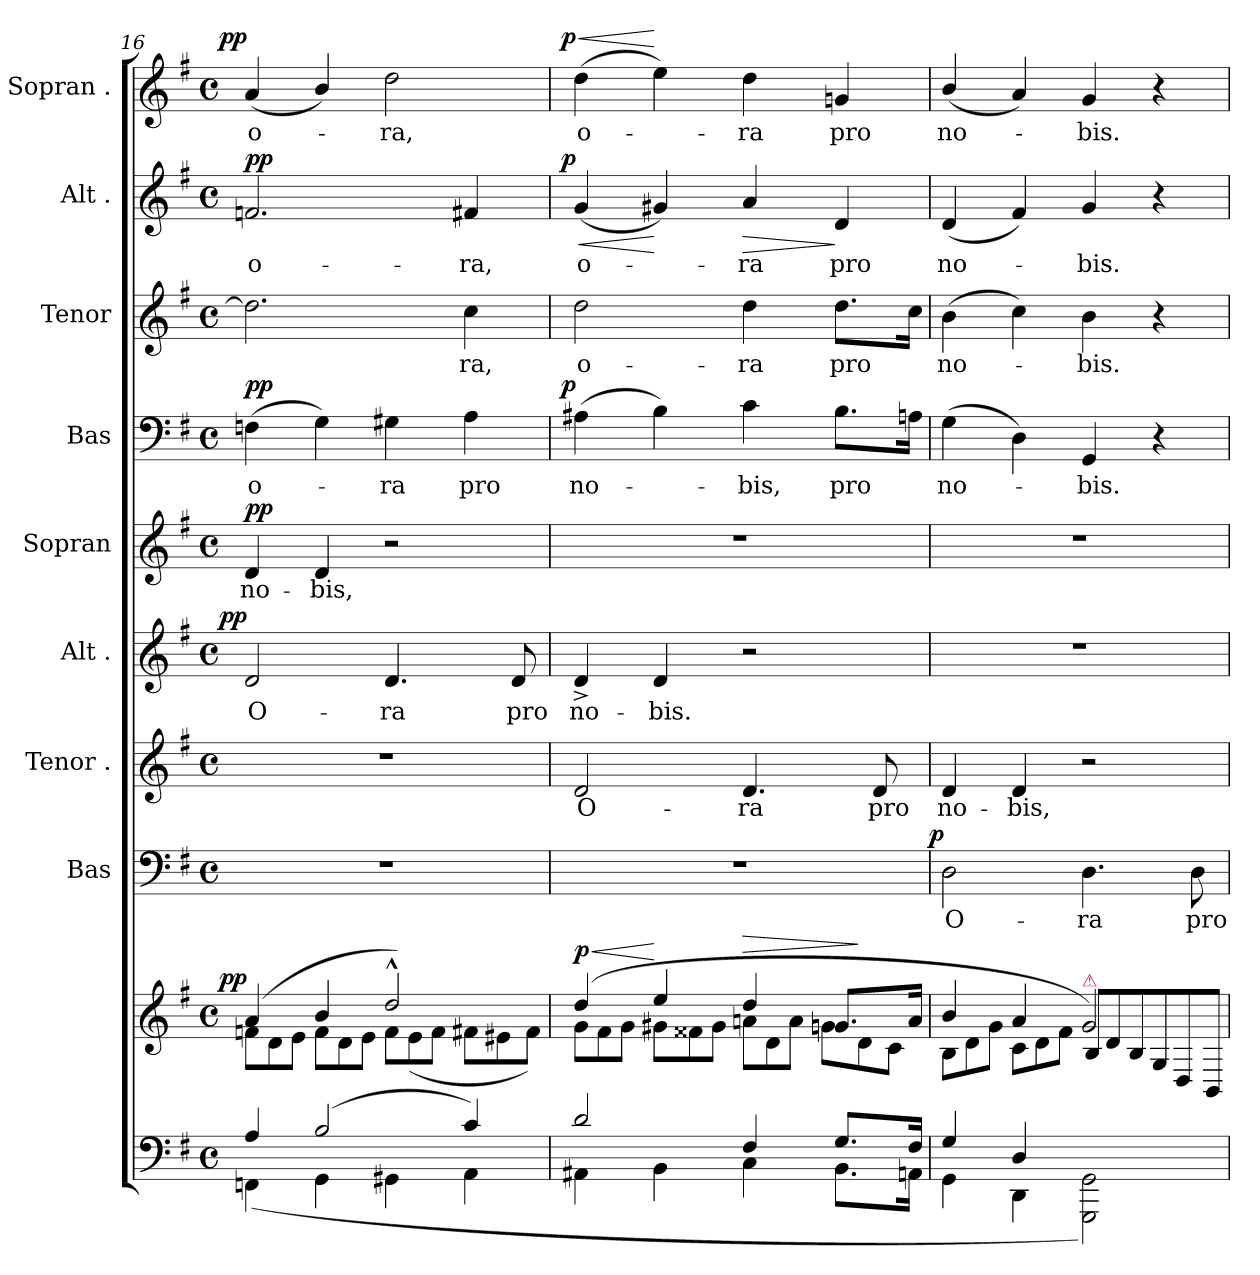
**kern	**kern	**dynam	**kern	**text	**dynam	**kern	**text	**kern	**text	**dynam	**kern	**text	**dynam	**kern	**text	**dynam	**kern	**text	**kern	**text	**dynam	**kern	**text	**dynam
*part9	*part9	*part9	*part8	*part8	*part8	*part7	*part7	*part6	*part6	*part6	*part5	*part5	*part5	*part4	*part4	*part4	*part3	*part3	*part2	*part2	*part2	*part1	*part1	*part1
*staff10	*staff9	*staff9/10	*staff8	*staff8	*staff8	*staff7	*staff7	*staff6	*staff6	*staff6	*staff5	*staff5	*staff5	*staff4	*staff4	*staff4	*staff3	*staff3	*staff2	*staff2	*staff2	*staff1	*staff1	*staff1
*	*	*	*I"Bas	*	*	*I"Tenor .	*	*I"Alt .	*	*	*I"Sopran	*	*	*I"Bas	*	*	*I"Tenor	*	*I"Alt .	*	*	*I"Sopran .	*	*
*	*	*	*I'B	*	*	*I'T	*	*I'A	*	*	*I'S	*	*	*I'B	*	*	*I'T	*	*I'A	*	*	*I'S	*	*
*clefF4	*clefG2	*	*clefF4	*	*	*clefG2	*	*clefG2	*	*	*clefG2	*	*	*clefF4	*	*	*clefG2	*	*clefG2	*	*	*clefG2	*	*
*	*	*	*	*	*	*ITrd8c12	*	*	*	*	*	*	*	*	*	*	*ITrd8c12	*	*	*	*	*	*	*
*k[f#]	*k[f#]	*	*k[f#]	*	*	*k[f#]	*	*k[f#]	*	*	*k[f#]	*	*	*k[f#]	*	*	*k[f#]	*	*k[f#]	*	*	*k[f#]	*	*
*M4/4	*M4/4	*	*M4/4	*	*	*M4/4	*	*M4/4	*	*	*M4/4	*	*	*M4/4	*	*	*M4/4	*	*M4/4	*	*	*M4/4	*	*
*met(c)	*met(c)	*	*met(c)	*	*	*met(c)	*	*met(c)	*	*	*met(c)	*	*	*met(c)	*	*	*met(c)	*	*met(c)	*	*	*met(c)	*	*
=16	=16	=16	=16	=16	=16	=16	=16	=16	=16	=16	=16	=16	=16	=16	=16	=16	=16	=16	=16	=16	=16	=16	=16	=16
*^	*^	*	*	*	*	*	*	*	*	*	*	*	*	*	*	*	*	*	*	*	*	*	*	*
*	*	*	*Xtuplet	*	*	*	*	*	*	*	*	*	*	*	*	*	*	*	*	*	*	*	*	*	*	*
!	!	!	!	!LO:DY:a:rj	!	!	!	!	!	!	!	!LO:DY:b:rj	!	!	!LO:DY:a	!	!	!LO:DY:a	!	!	!	!	!LO:DY:a	!	!	!LO:DY:a:rj
4A/	(4FFn\	(4a/	12fn\L	pp.	1r	.	.	1r	.	2d/	O-	pp	4d/	no-	pp	(4Fn\	o-	pp	2.d\]	.	2.fn/	o-	pp	(4a/	o-	pp
.	.	.	12d\	.	.	.	.	.	.	.	.	.	.	.	.	.	.	.	.	.	.	.	.	.	.	.
.	.	.	12e\J	.	.	.	.	.	.	.	.	.	.	.	.	.	.	.	.	.	.	.	.	.	.	.
(2B/	4GG\	4b/	12f\L	.	.	.	.	.	.	.	.	.	4d/	-bis,	.	4G\)	.	.	.	.	.	.	.	4b/)	.	.
.	.	.	12d\	.	.	.	.	.	.	.	.	.	.	.	.	.	.	.	.	.	.	.	.	.	.	.
.	.	.	12e\J	.	.	.	.	.	.	.	.	.	.	.	.	.	.	.	.	.	.	.	.	.	.	.
.	4GG#X\	2dd^^/)	12f\L	.	.	.	.	.	.	4.d/	-ra	.	2r	.	.	4G#X\	-ra	.	.	.	.	.	.	2dd\	-ra,	.
.	.	.	(>12e\	.	.	.	.	.	.	.	.	.	.	.	.	.	.	.	.	.	.	.	.	.	.	.
.	.	.	12f\J	.	.	.	.	.	.	.	.	.	.	.	.	.	.	.	.	.	.	.	.	.	.	.
4c/)	4AA\	.	12f#X\L	.	.	.	.	.	.	.	.	.	.	.	.	4A\	pro	.	4c\	-ra,	4f#X/	-ra,	.	.	.	.
.	.	.	12e#X\	.	.	.	.	.	.	.	.	.	.	.	.	.	.	.	.	.	.	.	.	.	.	.
.	.	.	.	.	.	.	.	.	.	8d/	pro	.	.	.	.	.	.	.	.	.	.	.	.	.	.	.
.	.	.	12f#\J)	.	.	.	.	.	.	.	.	.	.	.	.	.	.	.	.	.	.	.	.	.	.	.
=17	=17	=17	=17	=17	=17	=17	=17	=17	=17	=17	=17	=17	=17	=17	=17	=17	=17	=17	=17	=17	=17	=17	=17	=17	=17	=17
!	!	!	!	!LO:HP:a	!	!	!	!	!	!	!	!	!	!	!	!	!	!	!	!	!	!	!LO:HP:b	!	!	!LO:HP:a
!	!	!	!	!LO:DY:n=1:a	!	!	!	!	!	!	!	!	!	!	!	!	!	!LO:DY:a:rj	!	!	!	!	!LO:DY:n=1:b:rj	!	!	!LO:DY:n=1:a:rj
2d/	4AA#X\	(4dd/	12g\L	< p	1r	.	.	2D/	O-	4d^>/	no-	.	1r	.	.	(4A#X\	no-	p	2d\	o-	(4g/	o-	< p	(4dd\	o-	< p
.	.	.	12f#\	.	.	.	.	.	.	.	.	.	.	.	.	.	.	.	.	.	.	.	.	.	.	.
.	.	.	12g\J	.	.	.	.	.	.	.	.	.	.	.	.	.	.	.	.	.	.	.	.	.	.	.
.	4BB\	4ee/	12g#X\L	[	.	.	.	.	.	4d/	-bis.	.	.	.	.	4B\)	.	.	.	.	4g#X/)	.	[	4ee\)	.	[
.	.	.	12f##X\	.	.	.	.	.	.	.	.	.	.	.	.	.	.	.	.	.	.	.	.	.	.	.
.	.	.	12g#\J	.	.	.	.	.	.	.	.	.	.	.	.	.	.	.	.	.	.	.	.	.	.	.
!	!	!	!	!LO:HP:a	!	!	!	!	!	!	!	!	!	!	!	!	!	!	!	!	!	!	!LO:HP:b	!	!	!
4F#/	4C\	4dd/	12an\L	>	.	.	.	4.D/	-ra	2r	.	.	.	.	.	4c\	-bis,	.	4d\	-ra	4a/	-ra	>	4dd\	-ra	.
.	.	.	12d\	.	.	.	.	.	.	.	.	.	.	.	.	.	.	.	.	.	.	.	.	.	.	.
.	.	.	12a\J	.	.	.	.	.	.	.	.	.	.	.	.	.	.	.	.	.	.	.	.	.	.	.
8.G/L	8.BB\L	8.gn/L	12gn\L	.	.	.	.	.	.	.	.	.	.	.	.	8.B\L	pro	.	8.d\L	pro	4d/	pro	]	4gn/	pro	.
.	.	.	12d\	]	.	.	.	.	.	.	.	.	.	.	.	.	.	.	.	.	.	.	.	.	.	.
.	.	.	.	.	.	.	.	8D/	pro	.	.	.	.	.	.	.	.	.	.	.	.	.	.	.	.	.
.	.	.	12c\J	.	.	.	.	.	.	.	.	.	.	.	.	.	.	.	.	.	.	.	.	.	.	.
16F#/Jk	16AAn\Jk	16a/Jk	.	.	.	.	.	.	.	.	.	.	.	.	.	16An\Jk	.	.	16c\Jk	.	.	.	.	.	.	.
=18	=18	=18	=18	=18	=18	=18	=18	=18	=18	=18	=18	=18	=18	=18	=18	=18	=18	=18	=18	=18	=18	=18	=18	=18	=18	=18
!	!	!	!	!	!	!	!LO:DY:a:rj	!	!	!	!	!	!	!	!	!	!	!	!	!	!	!	!	!	!	!
4G/	4GG\	4b/	12B\L	.	2D\	O-	p	4D/	no-	1r	.	.	1r	.	.	(4G\	no-	.	(4B\	no-	(4d/	no-	.	(4b/	no-	.
.	.	.	12d\	.	.	.	.	.	.	.	.	.	.	.	.	.	.	.	.	.	.	.	.	.	.	.
.	.	.	12g\J	.	.	.	.	.	.	.	.	.	.	.	.	.	.	.	.	.	.	.	.	.	.	.
4D/	4DD\	4a/	12c\L	.	.	.	.	4D/	-bis,	.	.	.	.	.	.	4D\)	.	.	4c\)	.	4f#/)	.	.	4a/)	.	.
.	.	.	12d\	.	.	.	.	.	.	.	.	.	.	.	.	.	.	.	.	.	.	.	.	.	.	.
.	.	.	12f#\J	.	.	.	.	.	.	.	.	.	.	.	.	.	.	.	.	.	.	.	.	.	.	.
!	!	!LO:TX:a:color=crimson:t=⚠	!	!	!	!	!	!	!	!	!	!	!	!	!	!	!	!	!	!	!	!	!	!	!	!
2GGG\ 2GG\)	2ryy	2g/)	12B\L	.	4.D\	-ra	.	2r	.	.	.	.	.	.	.	4GG/	-bis.	.	4B\	-bis.	4g/	-bis.	.	4g/	-bis.	.
.	.	.	12d\	.	.	.	.	.	.	.	.	.	.	.	.	.	.	.	.	.	.	.	.	.	.	.
.	.	.	12B\	.	.	.	.	.	.	.	.	.	.	.	.	.	.	.	.	.	.	.	.	.	.	.
.	.	.	12G/	.	.	.	.	.	.	.	.	.	.	.	.	4r	.	.	4r	.	4r	.	.	4r	.	.
.	.	.	12D/	.	.	.	.	.	.	.	.	.	.	.	.	.	.	.	.	.	.	.	.	.	.	.
.	.	.	.	.	8D\	pro	.	.	.	.	.	.	.	.	.	.	.	.	.	.	.	.	.	.	.	.
.	.	.	12BB/J	.	.	.	.	.	.	.	.	.	.	.	.	.	.	.	.	.	.	.	.	.	.	.
*v	*v	*	*	*	*	*	*	*	*	*	*	*	*	*	*	*	*	*	*	*	*	*	*	*	*	*
*	*v	*v	*	*	*	*	*	*	*	*	*	*	*	*	*	*	*	*	*	*	*	*	*	*	*
=	=	=	=	=	=	=	=	=	=	=	=	=	=	=	=	=	=	=	=	=	=	=	=	=
*-	*-	*-	*-	*-	*-	*-	*-	*-	*-	*-	*-	*-	*-	*-	*-	*-	*-	*-	*-	*-	*-	*-	*-	*-
